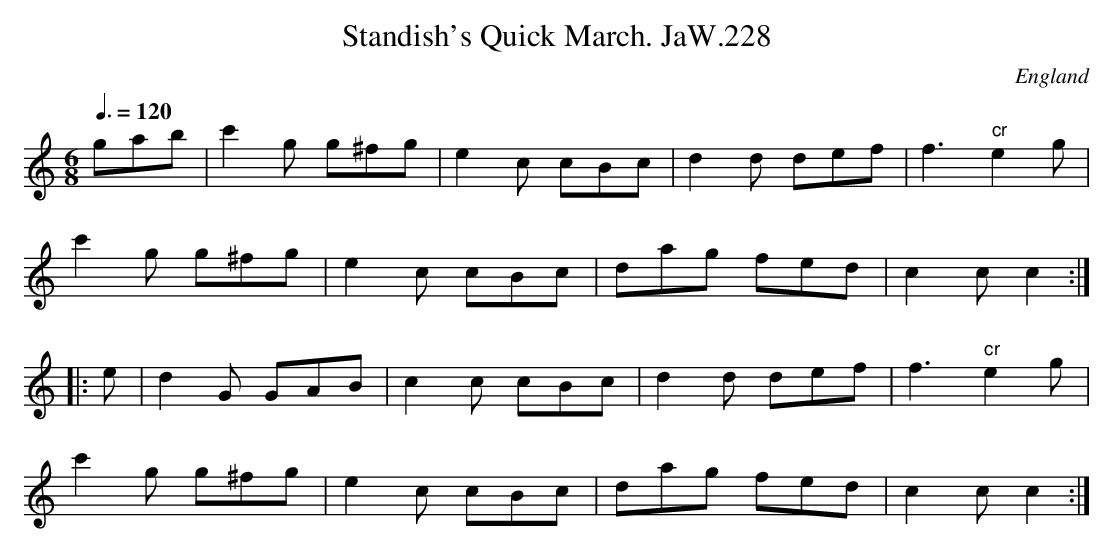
X:1
T:Standish's Quick March. JaW.228
L:1/8
M:6/8
O:England
Q:3/8=120
K:C
gab|c'2g g^fg|e2c cBc|d2d def|f3 "cr"e2g|!
c'2g g^fg|e2c cBc|dag fed|c2c c2:|!
|:e|d2G GAB|c2c cBc|d2d def|f3 "cr"e2g|!
c'2g g^fg|e2c cBc|dag fed|c2c c2:|
